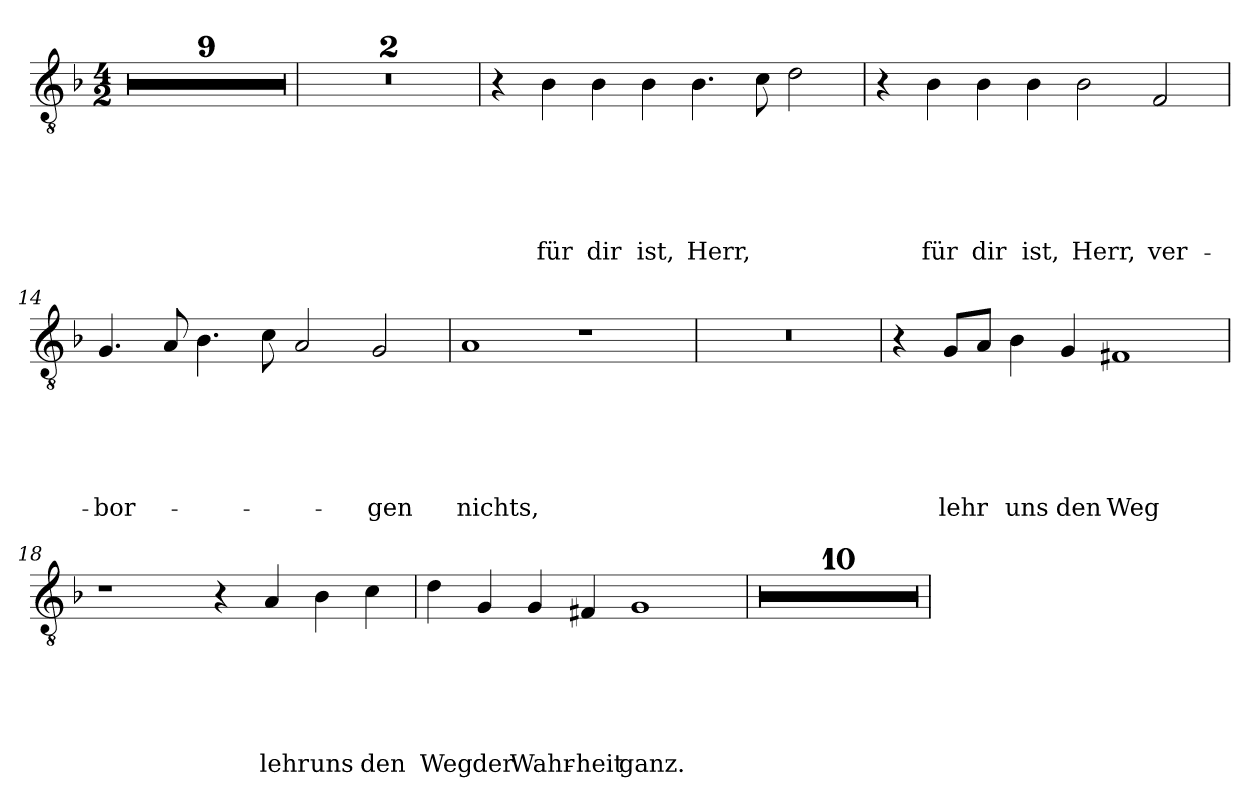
**kern	**text	**text	**text	**text	**text	**text
*part1	*part1	*part1	*part1	*part1	*part1	*part1
*staff1	*staff1	*staff1	*staff1	*staff1	*staff1	*staff1
*clefGv2	*	*	*	*	*	*
*k[b-]	*	*	*	*	*	*
*F:	*	*	*	*	*	*
*M4/2	*	*	*	*	*	*
=1	=1	=1	=1	=1	=1	=1
0r	.	.	.	.	.	.
=2	=2	=2	=2	=2	=2	=2
0r	.	.	.	.	.	.
=3	=3	=3	=3	=3	=3	=3
0r	.	.	.	.	.	.
=4	=4	=4	=4	=4	=4	=4
0r	.	.	.	.	.	.
=5	=5	=5	=5	=5	=5	=5
0r	.	.	.	.	.	.
=6	=6	=6	=6	=6	=6	=6
0r	.	.	.	.	.	.
=7	=7	=7	=7	=7	=7	=7
0r	.	.	.	.	.	.
=8	=8	=8	=8	=8	=8	=8
0r	.	.	.	.	.	.
=9	=9	=9	=9	=9	=9	=9
0r	.	.	.	.	.	.
=10!	=10!	=10!	=10!	=10!	=10!	=10!
0r	.	.	.	.	.	.
=11	=11	=11	=11	=11	=11	=11
0r	.	.	.	.	.	.
=12	=12	=12	=12	=12	=12	=12
4r	.	.	.	.	.	.
!	!	!	!	!	!	!LO:LY:b
4B-\	.	.	.	.	.	für
!	!	!	!	!	!	!LO:LY:b
4B-\	.	.	.	.	.	dir
!	!	!	!	!	!	!LO:LY:b
4B-\	.	.	.	.	.	ist,
!	!	!	!	!	!	!LO:LY:b
4.B-\	.	.	.	.	.	Herr,
8c\	.	.	.	.	.	.
2d\	.	.	.	.	.	.
=13	=13	=13	=13	=13	=13	=13
4r	.	.	.	.	.	.
!	!	!	!	!	!	!LO:LY:b
4B-\	.	.	.	.	.	für
!	!	!	!	!	!	!LO:LY:b
4B-\	.	.	.	.	.	dir
!	!	!	!	!	!	!LO:LY:b
4B-\	.	.	.	.	.	ist,
!	!	!	!	!	!	!LO:LY:b
2B-\	.	.	.	.	.	Herr,
!	!	!	!	!	!	!LO:LY:b
2F/	.	.	.	.	.	ver-
!!LO:LB:g=z
=14	=14	=14	=14	=14	=14	=14
!	!	!	!	!	!	!LO:LY:b
4.G/	.	.	.	.	.	-bor-
8A/	.	.	.	.	.	.
4.B-\	.	.	.	.	.	.
8c\	.	.	.	.	.	.
2A/	.	.	.	.	.	.
!	!	!	!	!	!	!LO:LY:b
2G/	.	.	.	.	.	-gen
=15	=15	=15	=15	=15	=15	=15
!	!	!	!	!	!	!LO:LY:b
1A	.	.	.	.	.	nichts,
1r	.	.	.	.	.	.
=16	=16	=16	=16	=16	=16	=16
0r	.	.	.	.	.	.
=17	=17	=17	=17	=17	=17	=17
4r	.	.	.	.	.	.
!	!	!	!	!	!	!LO:LY:b
8G/L	.	.	.	.	.	lehr
8A/J	.	.	.	.	.	.
!	!	!	!	!	!	!LO:LY:b
4B-\	.	.	.	.	.	uns
!	!	!	!	!	!	!LO:LY:b
4G/	.	.	.	.	.	den
!	!	!	!	!	!	!LO:LY:b
1F#X	.	.	.	.	.	Weg
!!LO:LB:g=z
=18	=18	=18	=18	=18	=18	=18
1r	.	.	.	.	.	.
4r	.	.	.	.	.	.
!	!	!	!	!	!	!LO:LY:b
4A/	.	.	.	.	.	lehr
!	!	!	!	!	!	!LO:LY:b
4B-\	.	.	.	.	.	uns
!	!	!	!	!	!	!LO:LY:b
4c\	.	.	.	.	.	den
=19	=19	=19	=19	=19	=19	=19
!	!	!	!	!	!	!LO:LY:b
4d\	.	.	.	.	.	Weg
!	!	!	!	!	!	!LO:LY:b
4G/	.	.	.	.	.	der
!	!	!	!	!	!	!LO:LY:b
4G/	.	.	.	.	.	Wahr-
!	!	!	!	!	!	!LO:LY:b
4F#X/	.	.	.	.	.	-heit
!	!	!	!	!	!	!LO:LY:b
1G	.	.	.	.	.	ganz.
=20	=20	=20	=20	=20	=20	=20
0r	.	.	.	.	.	.
=21	=21	=21	=21	=21	=21	=21
0r	.	.	.	.	.	.
=22	=22	=22	=22	=22	=22	=22
0r	.	.	.	.	.	.
=23	=23	=23	=23	=23	=23	=23
0r	.	.	.	.	.	.
=24	=24	=24	=24	=24	=24	=24
0r	.	.	.	.	.	.
=25	=25	=25	=25	=25	=25	=25
0r	.	.	.	.	.	.
=26	=26	=26	=26	=26	=26	=26
0r	.	.	.	.	.	.
=27	=27	=27	=27	=27	=27	=27
0r	.	.	.	.	.	.
=28	=28	=28	=28	=28	=28	=28
0r	.	.	.	.	.	.
=29	=29	=29	=29	=29	=29	=29
0r	.	.	.	.	.	.
=	=	=	=	=	=	=
*-	*-	*-	*-	*-	*-	*-
